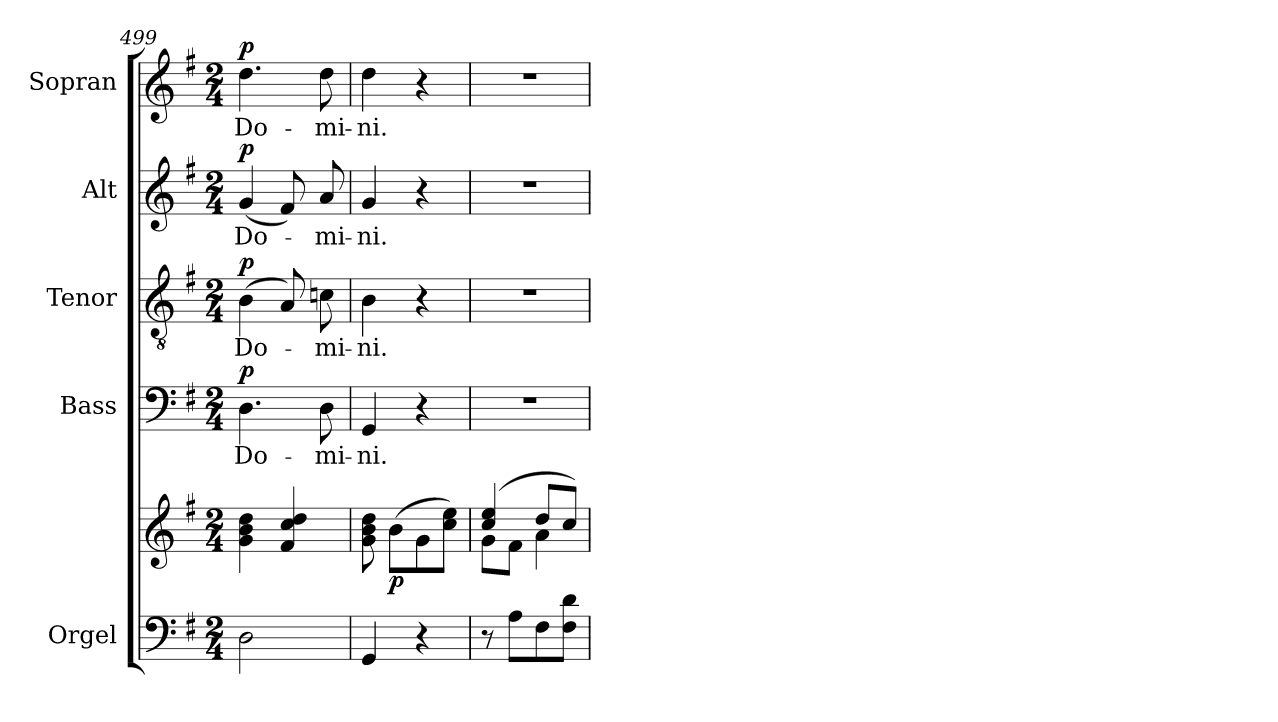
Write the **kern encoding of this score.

**kern	**kern	**dynam	**kern	**text	**dynam	**kern	**text	**dynam	**kern	**text	**dynam	**kern	**text	**dynam
*part5	*part5	*part5	*part4	*part4	*part4	*part3	*part3	*part3	*part2	*part2	*part2	*part1	*part1	*part1
*staff6	*staff5	*staff5/6	*staff4	*staff4	*staff4	*staff3	*staff3	*staff3	*staff2	*staff2	*staff2	*staff1	*staff1	*staff1
*I"Orgel	*	*	*I"Bass	*	*	*I"Tenor	*	*	*I"Alt	*	*	*I"Sopran	*	*
*I'Org.	*	*	*I'B.	*	*	*I'T.	*	*	*I'A.	*	*	*I'S.	*	*
*clefF4	*clefG2	*	*clefF4	*	*	*clefGv2	*	*	*clefG2	*	*	*clefG2	*	*
*k[f#]	*k[f#]	*	*k[f#]	*	*	*k[f#]	*	*	*k[f#]	*	*	*k[f#]	*	*
*G:	*G:	*	*G:	*	*	*G:	*	*	*G:	*	*	*G:	*	*
*M2/4	*M2/4	*	*M2/4	*	*	*M2/4	*	*	*M2/4	*	*	*M2/4	*	*
=499	=499	=499	=499	=499	=499	=499	=499	=499	=499	=499	=499	=499	=499	=499
!	!	!	!	!LO:LY:b	!LO:DY:a	!	!LO:LY:b	!LO:DY:a	!	!LO:LY:b	!LO:DY:a	!	!LO:LY:b	!LO:DY:a
2D\	4g\ 4b\ 4dd\	.	4.D\	Do-	p	(>4B\	Do-	p	(<4g/	Do-	p	4.dd\	Do-	p
.	4f#/ 4cc/ 4dd/	.	.	.	.	8A/)	.	.	8f#/)	.	.	.	.	.
!	!	!	!	!LO:LY:b	!	!	!LO:LY:b	!	!	!LO:LY:b	!	!	!LO:LY:b	!
.	.	.	8D\	-mi-	.	8cn\	-mi-	.	8a/	-mi-	.	8dd\	-mi-	.
=500	=500	=500	=500	=500	=500	=500	=500	=500	=500	=500	=500	=500	=500	=500
!	!	!	!	!LO:LY:b	!	!	!LO:LY:b	!	!	!LO:LY:b	!	!	!LO:LY:b	!
4GG/	8g\ 8b\ 8dd\	.	4GG/	-ni.	.	4B\	-ni.	.	4g/	-ni.	.	4dd\	-ni.	.
!	!	!LO:DY:b	!	!	!	!	!	!	!	!	!	!	!	!
.	(>8b\L	p	.	.	.	.	.	.	.	.	.	.	.	.
4r	8g\	.	4r	.	.	4r	.	.	4r	.	.	4r	.	.
.	8cc\ 8ee\J)	.	.	.	.	.	.	.	.	.	.	.	.	.
!!LO:PB:g=z
=501	=501	=501	=501	=501	=501	=501	=501	=501	=501	=501	=501	=501	=501	=501
*	*^	*	*	*	*	*	*	*	*	*	*	*	*	*
8r	(4cc/ 4ee/	8g\L	.	2r	.	.	2r	.	.	2r	.	.	2r	.	.
8A\L	.	8f#\J	.	.	.	.	.	.	.	.	.	.	.	.	.
8F#\	8dd/L	4a\	.	.	.	.	.	.	.	.	.	.	.	.	.
8F#\ 8d\J	8cc/J)	.	.	.	.	.	.	.	.	.	.	.	.	.	.
*	*v	*v	*	*	*	*	*	*	*	*	*	*	*	*	*
=	=	=	=	=	=	=	=	=	=	=	=	=	=	=
*-	*-	*-	*-	*-	*-	*-	*-	*-	*-	*-	*-	*-	*-	*-
